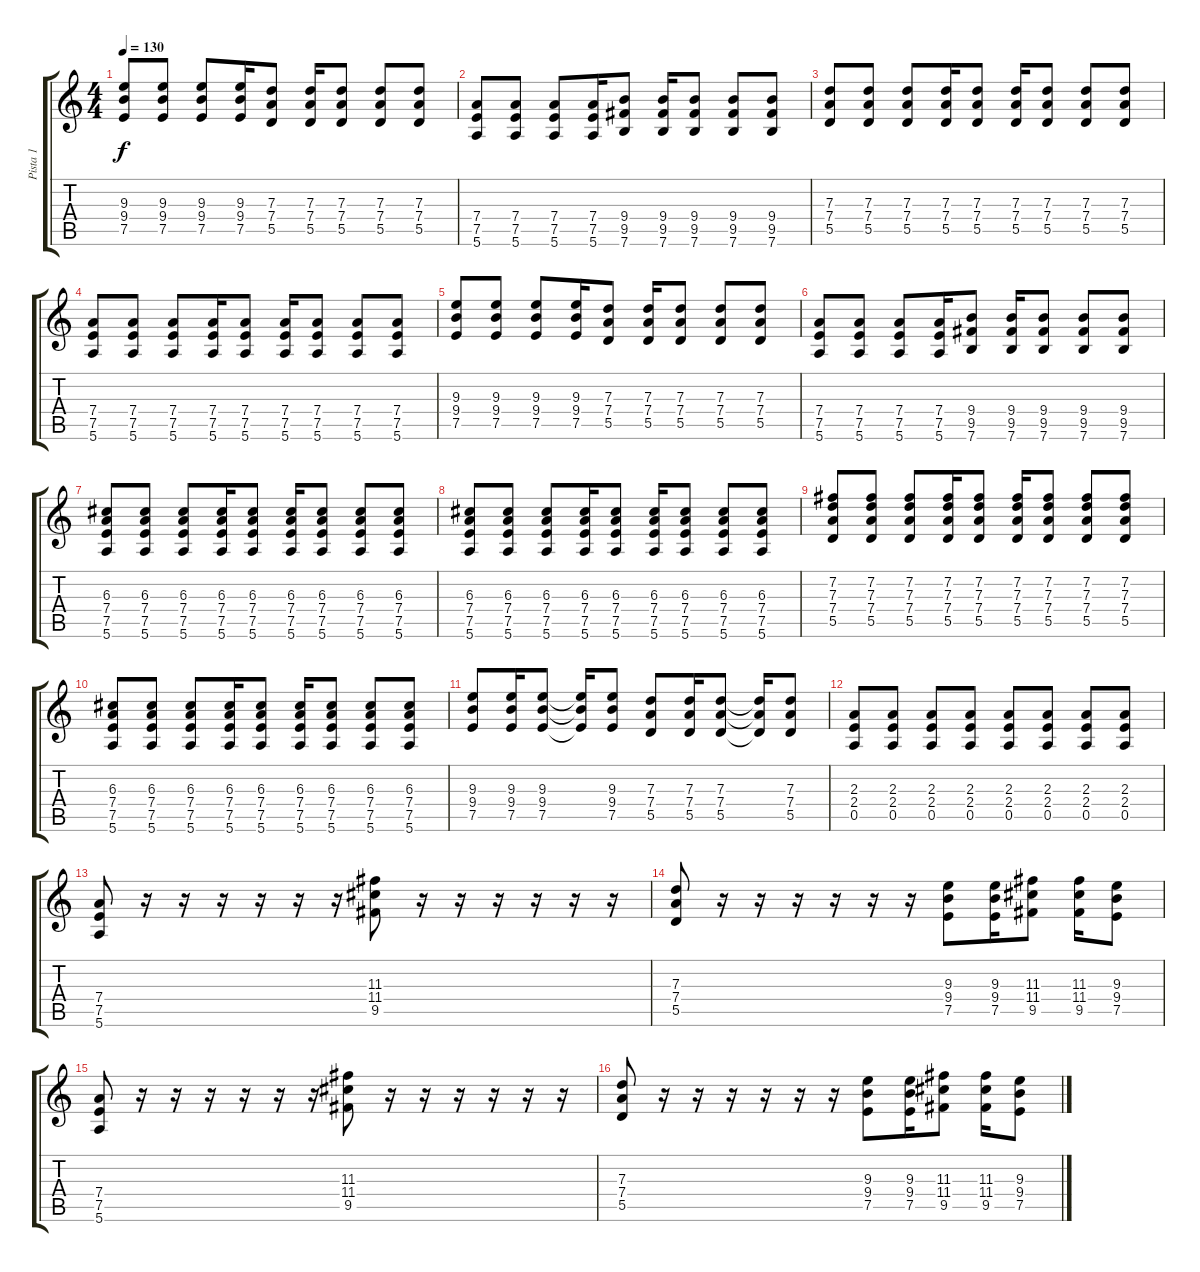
\track ("Pista 1" "Pista 1") {instrument distortionguitar}
\staff {score tabs}
\tuning (E4 B3 G3 D3 A2 E2) {hide}
\ts (4 4)
\tempo 130
\clef g2
\ks c
(9.3 9.4 7.5).8{dy f} (9.3 9.4 7.5).8 (9.3 9.4 7.5).8 (9.3 9.4 7.5).16 (7.3 7.4 5.5).8 (7.3 7.4 5.5).16 (7.3 7.4 5.5).8 (7.3 7.4 5.5).8 (7.3 7.4 5.5).8 |
(7.4 7.5 5.6).8 (7.4 7.5 5.6).8 (7.4 7.5 5.6).8 (7.4 7.5 5.6).16 (9.4 9.5 7.6).8 (9.4 9.5 7.6).16 (9.4 9.5 7.6).8 (9.4 9.5 7.6).8 (9.4 9.5 7.6).8 |
(7.3 7.4 5.5).8 (7.3 7.4 5.5).8 (7.3 7.4 5.5).8 (7.3 7.4 5.5).16 (7.3 7.4 5.5).8 (7.3 7.4 5.5).16 (7.3 7.4 5.5).8 (7.3 7.4 5.5).8 (7.3 7.4 5.5).8 |
(7.4 7.5 5.6).8 (7.4 7.5 5.6).8 (7.4 7.5 5.6).8 (7.4 7.5 5.6).16 (7.4 7.5 5.6).8 (7.4 7.5 5.6).16 (7.4 7.5 5.6).8 (7.4 7.5 5.6).8 (7.4 7.5 5.6).8 |
(9.3 9.4 7.5).8 (9.3 9.4 7.5).8 (9.3 9.4 7.5).8 (9.3 9.4 7.5).16 (7.3 7.4 5.5).8 (7.3 7.4 5.5).16 (7.3 7.4 5.5).8 (7.3 7.4 5.5).8 (7.3 7.4 5.5).8 |
(7.4 7.5 5.6).8 (7.4 7.5 5.6).8 (7.4 7.5 5.6).8 (7.4 7.5 5.6).16 (9.4 9.5 7.6).8 (9.4 9.5 7.6).16 (9.4 9.5 7.6).8 (9.4 9.5 7.6).8 (9.4 9.5 7.6).8 |
(6.3 7.4 7.5 5.6).8 (6.3 7.4 7.5 5.6).8 (6.3 7.4 7.5 5.6).8 (6.3 7.4 7.5 5.6).16 (6.3 7.4 7.5 5.6).8 (6.3 7.4 7.5 5.6).16 (6.3 7.4 7.5 5.6).8 (6.3 7.4 7.5 5.6).8 (6.3 7.4 7.5 5.6).8 |
(6.3 7.4 7.5 5.6).8 (6.3 7.4 7.5 5.6).8 (6.3 7.4 7.5 5.6).8 (6.3 7.4 7.5 5.6).16 (6.3 7.4 7.5 5.6).8 (6.3 7.4 7.5 5.6).16 (6.3 7.4 7.5 5.6).8 (6.3 7.4 7.5 5.6).8 (6.3 7.4 7.5 5.6).8 |
(7.2 7.3 7.4 5.5).8 (7.2 7.3 7.4 5.5).8 (7.2 7.3 7.4 5.5).8 (7.2 7.3 7.4 5.5).16 (7.2 7.3 7.4 5.5).8 (7.2 7.3 7.4 5.5).16 (7.2 7.3 7.4 5.5).8 (7.2 7.3 7.4 5.5).8 (7.2 7.3 7.4 5.5).8 |
(6.3 7.4 7.5 5.6).8 (6.3 7.4 7.5 5.6).8 (6.3 7.4 7.5 5.6).8 (6.3 7.4 7.5 5.6).16 (6.3 7.4 7.5 5.6).8 (6.3 7.4 7.5 5.6).16 (6.3 7.4 7.5 5.6).8 (6.3 7.4 7.5 5.6).8 (6.3 7.4 7.5 5.6).8 |
(9.3 9.4 7.5).8 (9.3 9.4 7.5).16 (9.3 9.4 7.5).8 (9.3{t} 9.4{t} 7.5{t}).16 (9.3 9.4 7.5).8 (7.3 7.4 5.5).8 (7.3 7.4 5.5).16 (7.3 7.4 5.5).8 (7.3{t} 7.4{t} 5.5{t}).16 (7.3 7.4 5.5).8 |
(2.3 2.4 0.5).8 (2.3 2.4 0.5).8 (2.3 2.4 0.5).8 (2.3 2.4 0.5).8 (2.3 2.4 0.5).8 (2.3 2.4 0.5).8 (2.3 2.4 0.5).8 (2.3 2.4 0.5).8 |
(7.4 7.5 5.6).8 r.16 r.16 r.16 r.16 r.16 r.16 (11.3 11.4 9.5).8 r.16 r.16 r.16 r.16 r.16 r.16 |
(7.3 7.4 5.5).8 r.16 r.16 r.16 r.16 r.16 r.16 (9.3 9.4 7.5).8 (9.3 9.4 7.5).16 (11.3 11.4 9.5).8 (11.3 11.4 9.5).16 (9.3 9.4 7.5).8 |
(7.4 7.5 5.6).8 r.16 r.16 r.16 r.16 r.16 r.16 (11.3 11.4 9.5).8 r.16 r.16 r.16 r.16 r.16 r.16 |
(7.3 7.4 5.5).8 r.16 r.16 r.16 r.16 r.16 r.16 (9.3 9.4 7.5).8 (9.3 9.4 7.5).16 (11.3 11.4 9.5).8 (11.3 11.4 9.5).16 (9.3 9.4 7.5).8
